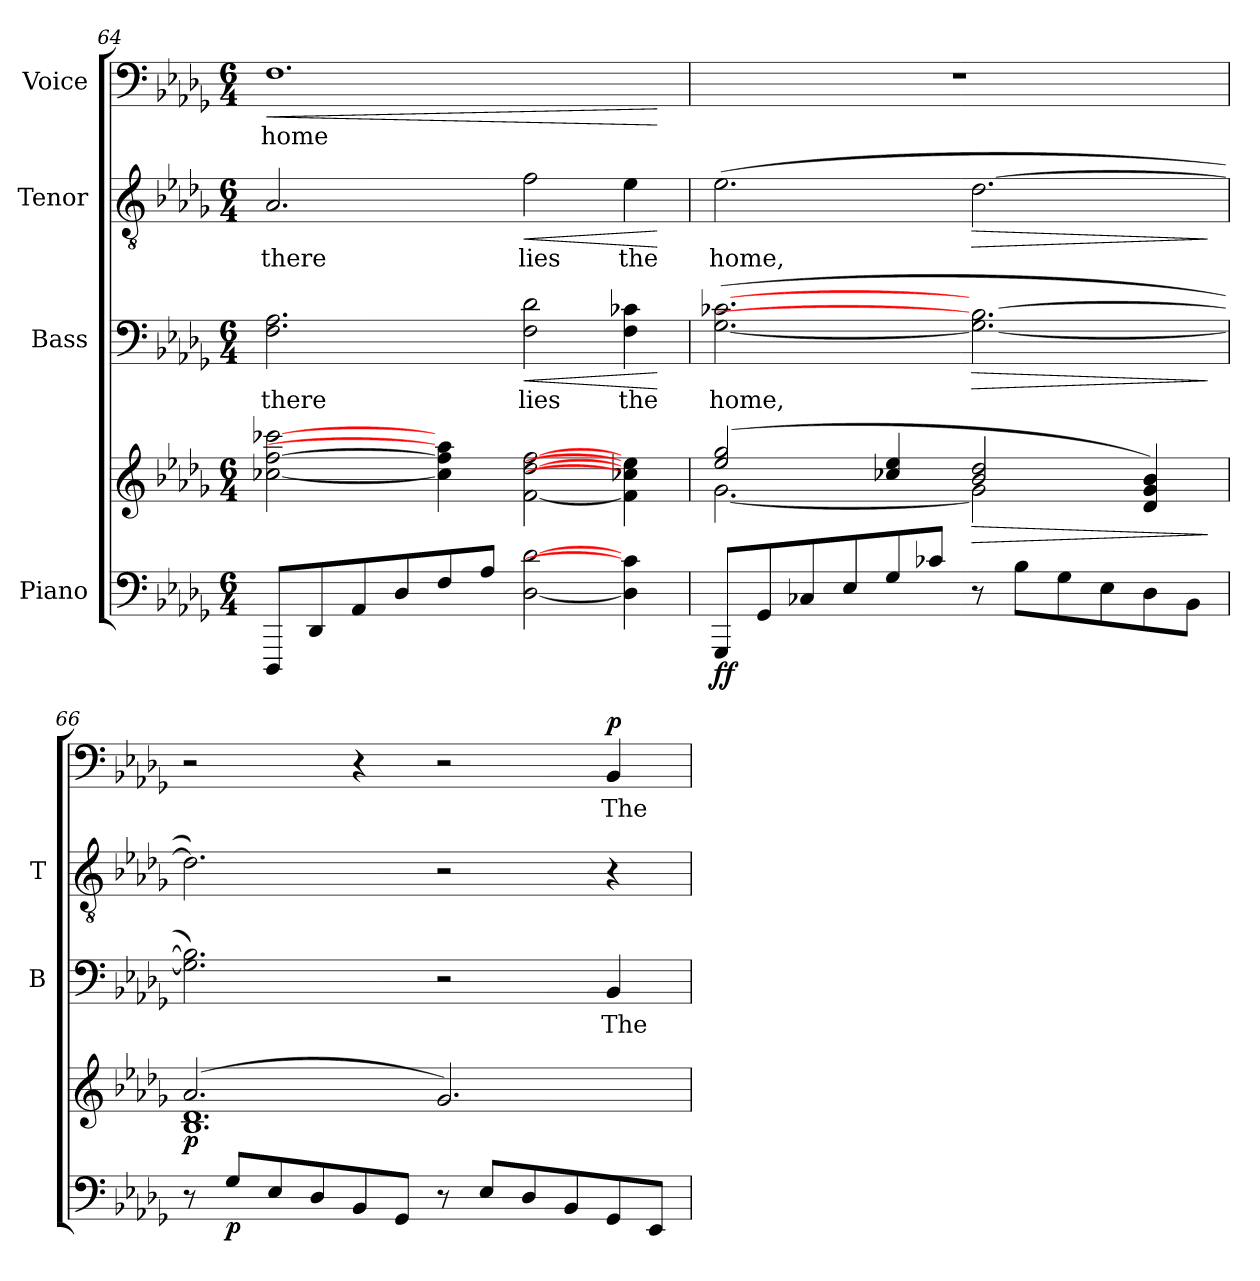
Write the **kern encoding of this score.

**kern	**kern	**dynam	**kern	**text	**dynam	**kern	**text	**dynam	**kern	**text	**dynam
*part4	*part4	*part4	*part3	*part3	*part3	*part2	*part2	*part2	*part1	*part1	*part1
*staff5	*staff4	*staff4/5	*staff3	*staff3	*staff3	*staff2	*staff2	*staff2	*staff1	*staff1	*staff1
*I"Piano	*	*	*I"Bass	*	*	*I"Tenor	*	*	*I"Voice	*	*
*	*	*	*I'B	*	*	*I'T	*	*	*	*	*
*clefF4	*clefG2	*	*clefF4	*	*	*clefGv2	*	*	*clefF4	*	*
*k[b-e-a-d-g-]	*k[b-e-a-d-g-]	*	*k[b-e-a-d-g-]	*	*	*k[b-e-a-d-g-]	*	*	*k[b-e-a-d-g-]	*	*
*D-:	*D-:	*	*D-:	*	*	*D-:	*	*	*D-:	*	*
*M6/4	*M6/4	*	*M6/4	*	*	*M6/4	*	*	*M6/4	*	*
=64	=64	=64	=64	=64	=64	=64	=64	=64	=64	=64	=64
*	*^	*	*	*	*	*	*	*	*	*	*
!	!	!	!	!	!LO:LY:b	!	!	!LO:LY:b	!	!	!LO:LY:b	!LO:HP:b
8DDD-L	[2cc-X [2ff [2ccc-X	1.ryy	.	2.F 2.A-	there	.	2.A-	there	.	1.F	home	<
8DD-	.	.	.	.	.	.	.	.	.	.	.	.
8AA-	.	.	.	.	.	.	.	.	.	.	.	.
8D-	.	.	.	.	.	.	.	.	.	.	.	.
8F	4cc-] 4ff] 4aa-]	.	.	.	.	.	.	.	.	.	.	.
8A-J	.	.	.	.	.	.	.	.	.	.	.	.
!	!	!	!	!	!LO:LY:b	!LO:HP:b	!	!LO:LY:b	!LO:HP:b	!	!	!
[2D- [2d-	[2f [2dd- [2ff	.	.	2F 2d-	lies	<	2f	lies	<	.	.	.
!	!	!	!	!	!LO:LY:b	!	!	!LO:LY:b	!	!	!	!
4D-] 4c-]	4f] 4cc-X] 4ee-]	.	.	4F 4c-X	the	.	4e-	the	.	.	.	.
*	*v	*v	*	*	*	*	*	*	*	*	*	*
.	.	.	.	.	[	.	.	[	.	.	[
=65	=65	=65	=65	=65	=65	=65	=65	=65	=65	=65	=65
*	*^	*	*	*	*	*	*	*	*	*	*
!	!	!	!LO:DY:b=2	!	!LO:LY:b	!	!	!LO:LY:b	!	!LO:N:vis=1	!	!
!	!	!	!LO:DY:n=1:b	!	!	!	!	!	!	!	!	!
8GGG-L	(>2ee-/ 2gg-/	[2.g-\	f f	(>[2.G- [2.c-X	home,	.	(>2.e-	home,	.	1.r	.	.
8GG-	.	.	.	.	.	.	.	.	.	.	.	.
8C-X	.	.	.	.	.	.	.	.	.	.	.	.
8E-	.	.	.	.	.	.	.	.	.	.	.	.
8G-	4cc-X/ 4ee-/	.	.	.	.	.	.	.	.	.	.	.
8c-XJ	.	.	.	.	.	.	.	.	.	.	.	.
!	!	!	!LO:HP:b	!	!	!LO:HP:b	!	!	!LO:HP:b	!	!	!
8r	2b-/ 2dd-/	2g-\]	>	2.G-_ 2.B-_	.	>	[2.d-	.	>	.	.	.
8B-L	.	.	.	.	.	.	.	.	.	.	.	.
8G-	.	.	.	.	.	.	.	.	.	.	.	.
8E-	.	.	.	.	.	.	.	.	.	.	.	.
8D-	4d- 4g- 4b-)	4ryy	.	.	.	.	.	.	.	.	.	.
8BB-J	.	.	.	.	.	.	.	.	.	.	.	.
*	*v	*v	*	*	*	*	*	*	*	*	*	*
.	.	]	.	.	]	.	.	]	.	.	.
=66	=66	=66	=66	=66	=66	=66	=66	=66	=66	=66	=66
*	*^	*	*	*	*	*	*	*	*	*	*
!	!	!	!LO:DY:b	!	!	!	!	!	!	!	!	!
8r	(>2.a-	1.B-\ 1.d-\	p	2.G-] 2.B-])	.	.	2.d-])	.	.	2r	.	.
!	!	!	!LO:DY:b=2	!	!	!	!	!	!	!	!	!
8G-L	.	.	p	.	.	.	.	.	.	.	.	.
8E-	.	.	.	.	.	.	.	.	.	.	.	.
8D-	.	.	.	.	.	.	.	.	.	.	.	.
8BB-	.	.	.	.	.	.	.	.	.	4r	.	.
8GG-J	.	.	.	.	.	.	.	.	.	.	.	.
8r	2.g-)	.	.	2r	.	.	2r	.	.	2r	.	.
8E-L	.	.	.	.	.	.	.	.	.	.	.	.
8D-	.	.	.	.	.	.	.	.	.	.	.	.
8BB-	.	.	.	.	.	.	.	.	.	.	.	.
!	!	!	!	!	!LO:LY:b	!	!	!	!	!	!LO:LY:b	!LO:DY:b
8GG-	.	.	.	4BB-	The	.	4r	.	.	4BB-	The	p
8EE-J	.	.	.	.	.	.	.	.	.	.	.	.
*	*v	*v	*	*	*	*	*	*	*	*	*	*
=	=	=	=	=	=	=	=	=	=	=	=
*-	*-	*-	*-	*-	*-	*-	*-	*-	*-	*-	*-
